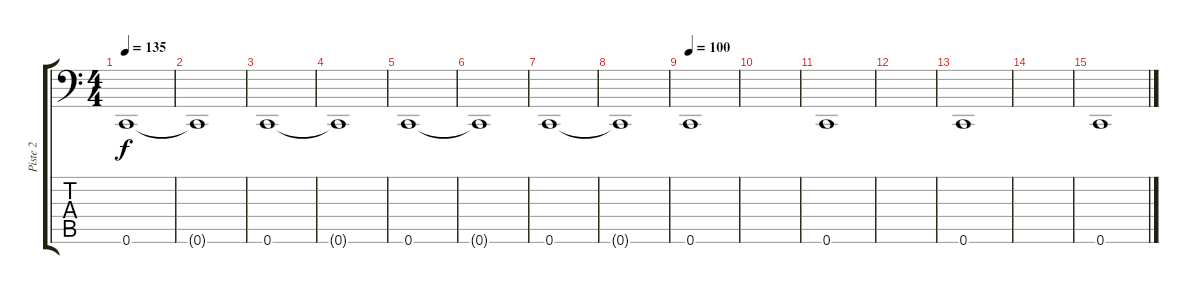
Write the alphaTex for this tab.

\track ("Piste 2" "Piste 2") {instrument electricbasspick}
\staff {score tabs}
\tuning (C3 G2 Eb2 Bb1 F1 C1) {hide}
\ts (4 4)
\tempo 135
\tempo 100
\tempo 135
\clef f4
\ks c
0.6.1{dy f instrument electricbasspick} |
0.6{t}.1 |
0.6.1 |
0.6{t}.1 |
0.6.1 |
0.6{t}.1 |
0.6.1 |
0.6{t}.1 |
\tempo 100
0.6.1 |
|
0.6.1 |
|
0.6.1 |
|
0.6.1
